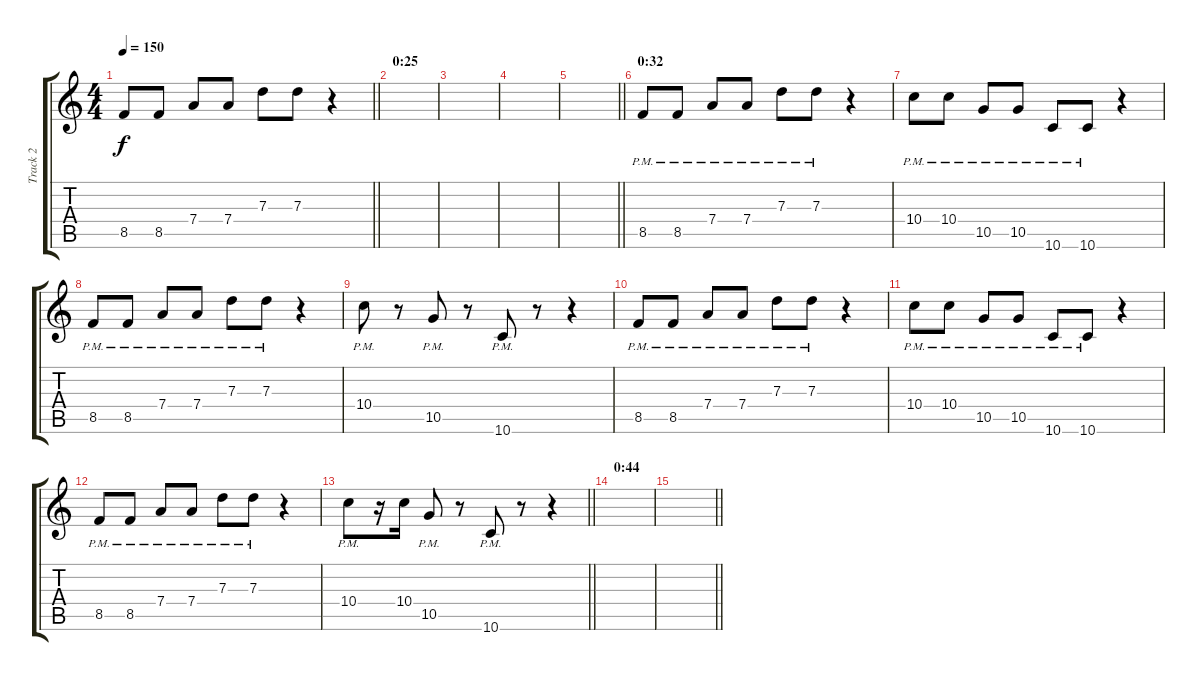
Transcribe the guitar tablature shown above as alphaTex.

\track ("Track 2" "Track 2") {instrument electricguitarjazz}
\staff {score tabs}
\tuning (E4 B3 G3 D3 A2 D2) {hide}
\ts (4 4)
\tempo 150
\clef g2
\barLineRight lightlight
\ks c
8.5.8{dy f} 8.5.8 7.4.8 7.4.8 7.3.8 7.3.8 r.4 |
\section ("" "0:25")
|
|
|
\barLineRight lightlight
|
\section ("" "0:32")
8.5{pm}.8{volume 15 instrument electricguitarmuted} 8.5{pm}.8 7.4{pm}.8 7.4{pm}.8 7.3{pm}.8 7.3{pm}.8 r.4 |
10.4{pm}.8 10.4{pm}.8 10.5{pm}.8 10.5{pm}.8 10.6{pm}.8 10.6{pm}.8 r.4 |
8.5{pm}.8{volume 15 instrument electricguitarmuted} 8.5{pm}.8 7.4{pm}.8 7.4{pm}.8 7.3{pm}.8 7.3{pm}.8 r.4 |
10.4{pm}.8 r.8 10.5{pm}.8 r.8 10.6{pm}.8 r.8 r.4 |
8.5{pm}.8{volume 15 instrument electricguitarmuted} 8.5{pm}.8 7.4{pm}.8 7.4{pm}.8 7.3{pm}.8 7.3{pm}.8 r.4 |
10.4{pm}.8 10.4{pm}.8 10.5{pm}.8 10.5{pm}.8 10.6{pm}.8 10.6{pm}.8 r.4 |
8.5{pm}.8{volume 15 instrument electricguitarmuted} 8.5{pm}.8 7.4{pm}.8 7.4{pm}.8 7.3{pm}.8 7.3{pm}.8 r.4 |
\barLineRight lightlight
10.4{pm}.8 r.16 10.4.16 10.5{pm}.8 r.8 10.6{pm}.8 r.8 r.4 |
\section ("" "0:44")
|
\barLineRight lightlight
